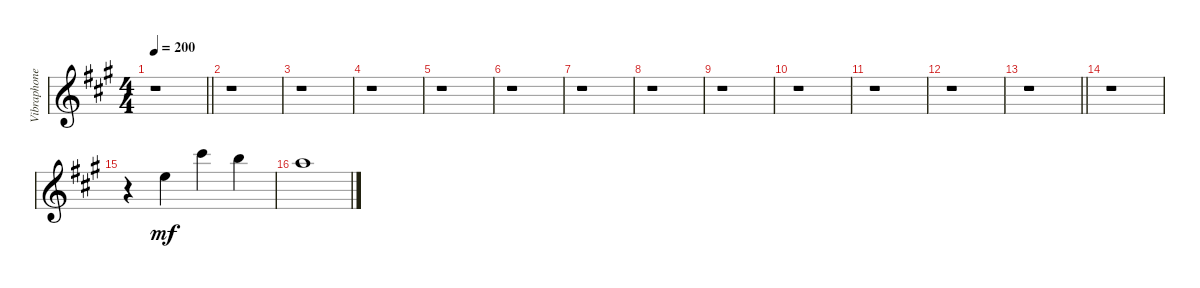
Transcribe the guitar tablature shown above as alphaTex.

\track ("Vibraphone" "Vibraphone") {instrument vibraphone}
\staff {score}
\tuning (E4 B3 G3 D3 A2 E2 B1) {hide}
\ts (4 4)
\tempo 200
\clef g2
\barLineRight lightlight
\ks a
r.1{dy mf} |
\section ("" "")
r.1 |
r.1 |
r.1 |
r.1 |
r.1 |
r.1 |
r.1 |
r.1 |
r.1 |
r.1 |
r.1 |
\barLineRight lightlight
r.1 |
\section ("" "")
r.1 |
r.4 12.1.4 21.1.4 19.1.4 |
17.1.1
